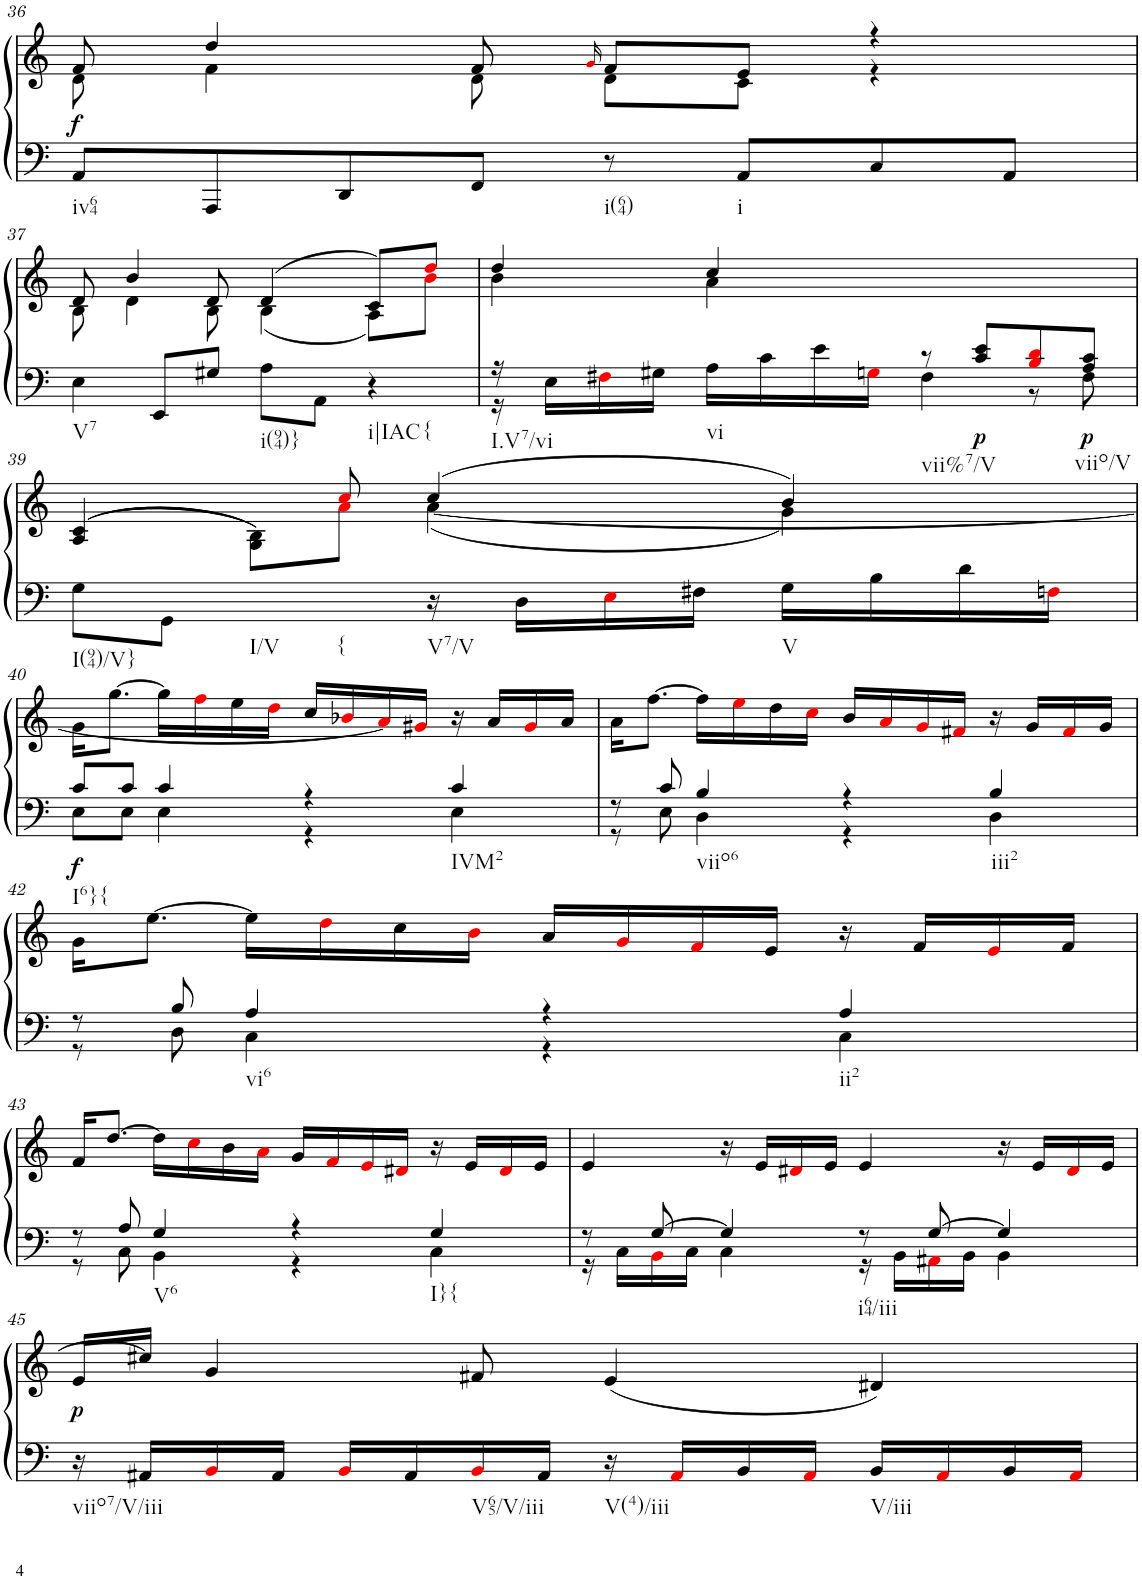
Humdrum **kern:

**kern	**kern	**dynam
*part1	*part1	*part1
*staff2	*staff1	*staff1/2
*I"unbenannt	*	*
!!LO:PB:g=z
*clefG2	*clefG2	*
*k[]	*k[]	*
*M4/4	*M4/4	*
=36	=36	=36
*	*^	*
!LO:TX:b:t=iv64	!	!	!
!	!	!	!LO:DY:b
8AA/L	8f/	8d\	f
8AAA/	4dd/	4f\	.
8DD/	.	.	.
8FF/J	8f/	8d\	.
.	16qgi/	.	.
!LO:TX:b:t=i(64)	!	!	!
8r	8f/L	8d\L	.
!LO:TX:b:t=i	!	!	!
8AA/L	8e/J	8c\J	.
8C/	4r	4r	.
8AA/J	.	.	.
!!LO:LB:g=z	!!
=37	=37	=37	=37
!LO:TX:b:t=V7	!	!	!
4E\	8d/	8B\	.
.	4b/	4d\	.
8EE/L	.	.	.
8G#X/J	8d/	8B\	.
!LO:TX:b:t=i(94)}	!	!	!
8A\L	(4d/	(4B\	.
8AA\J	.	.	.
!LO:TX:b:t=i|IAC	!	!	!
!LO:TX:b:t={	!	!	!
4r	8c/L)	8A\L)	.
.	8ddi/J	8bi\J	.
=38	=38	=38	=38
*^	*	*	*
!LO:TX:b:t=I.V7/vi	!	!	!	!
16r	16r	4dd/	4b\	.
16E\LL	4..ryy	.	.	.
16F#Xi\	.	.	.	.
16G#X\JJ	.	.	.	.
!LO:TX:b:t=vi	!	!	!	!
16A\LL	.	4cc/	4a\	.
16c\	.	.	.	.
16e\	.	.	.	.
16Gni\JJ	.	.	.	.
!LO:TX:b:t=vii%7/V	!	!	!	!
8r	4F#\	2ryy	2ryy	.
!	!	!	!	!LO:DY:b=2
8c/ 8e/L	.	.	.	p
8Bi/ 8di/	8r	.	.	.
!LO:TX:b:t=viio/V	!	!	!	!
!	!	!	!	!LO:DY:b=2
8A/ 8c/J	8F#\	.	.	p
!!LO:LB:g=z	!!
=39	=39	=39	=39	=39
!LO:TX:b:t=I(94)/V}	!	!	!	!
*v	*v	*	*	*
8G\L	((4A/ 4c/	4.ryy	.
8GG\J	.	.	.
!LO:TX:b:t=I/V	!	!	!
!LO:TX:b:t={	!	!	!
4ryy	8G\ 8B\L))	.	.
.	8ai\J	8cci/	.
!LO:TX:b:t=V7/V	!	!	!
16r	(4cc/	([4a\	.
16D\LL	.	.	.
16Ei\	.	.	.
16F#X\JJ	.	.	.
!LO:TX:b:t=V	!	!	!
16G\LL	4b/)	4g\)	.
16B\	.	.	.
16d\	.	.	.
16Fni\JJ	.	.	.
*	*v	*v	*
!!LO:LB:g=z
=40	=40	=40
*^	*	*
!LO:TX:b:t=I6}{	!	!	!
!	!	!	!LO:DY:b=2
8c/L	8E\L	16g\KL	f
.	.	[8.gg\J	.
8c/J	8E\J	.	.
4c/	4E\	16gg\LL]	.
.	.	16ffi\	.
.	.	16ee\	.
.	.	16ddi\JJ	.
4r	4r	16cc/LL	.
.	.	16b-Xi/	.
.	.	16ai/]	.
.	.	16g#Xi/JJ	.
!LO:TX:b:t=IVM2	!	!	!
4c/	4E\	16r	.
.	.	16a/LL	.
.	.	16g#i/	.
.	.	16a/JJ	.
=41	=41	=41	=41
8r	8r	16a\KL	.
.	.	[8.ff\J	.
8c/	8E\	.	.
!LO:TX:b:t=viio6	!	!	!
4B/	4D\	16ff\LL]	.
.	.	16eei\	.
.	.	16dd\	.
.	.	16cci\JJ	.
4r	4r	16b/LL	.
.	.	16ai/	.
.	.	16gi/	.
.	.	16f#Xi/JJ	.
!LO:TX:b:t=iii2	!	!	!
4B/	4D\	16r	.
.	.	16g/LL	.
.	.	16f#i/	.
.	.	16g/JJ	.
!!LO:LB:g=z
=42	=42	=42	=42
8r	8r	16g\KL	.
.	.	[8.ee\J	.
8B/	8D\	.	.
!LO:TX:b:t=vi6	!	!	!
4A/	4C\	16ee\LL]	.
.	.	16ddi\	.
.	.	16cc\	.
.	.	16bi\JJ	.
4r	4r	16a/LL	.
.	.	16gi/	.
.	.	16fi/	.
.	.	16e/JJ	.
!LO:TX:b:t=ii2	!	!	!
4A/	4C\	16r	.
.	.	16f/LL	.
.	.	16ei/	.
.	.	16f/JJ	.
!!LO:LB:g=z
=43	=43	=43	=43
8r	8r	16f/KL	.
.	.	[8.dd/J	.
8A/	8C\	.	.
!LO:TX:b:t=V6	!	!	!
4G/	4BB\	16dd\LL]	.
.	.	16cci\	.
.	.	16b\	.
.	.	16ai\JJ	.
4r	4r	16g/LL	.
.	.	16fi/	.
.	.	16ei/	.
.	.	16d#Xi/JJ	.
!LO:TX:b:t=I}{	!	!	!
4G/	4C\	16r	.
.	.	16e/LL	.
.	.	16d#i/	.
.	.	16e/JJ	.
=44	=44	=44	=44
8r	16r	4e/	.
.	16C\LL	.	.
[8G/	16BBi\	.	.
.	16C\JJ	.	.
4G/]	4C\	16r	.
.	.	16e/LL	.
.	.	16d#Xi/	.
.	.	16e/JJ	.
!LO:TX:b:t=i64/iii	!	!	!
8r	16r	4e/	.
.	16BB\LL	.	.
[8G/	16AA#Xi\	.	.
.	16BB\JJ	.	.
4G/]	4BB\	16r	.
.	.	16e/LL	.
.	.	16d#i/	.
.	.	16e/JJ	.
*v	*v	*	*
!!LO:LB:g=z
=45	=45	=45
!LO:TX:b:t=viio7/V/iii	!	!
!	!	!LO:DY:b
16r	16e/LL	p
16AA#X/LL	16cc#X/JJ]	.
16BBi/	4g/	.
16AA#/JJ	.	.
16BBi/LL	.	.
16AA#/	.	.
!LO:TX:b:t=V65/V/iii	!	!
16BBi/	8f#X/	.
16AA#/JJ	.	.
!LO:TX:b:t=V(4)/iii	!	!
16r	(4e/	.
16AA#i/LL	.	.
16BB/	.	.
16AA#i/JJ	.	.
!LO:TX:b:t=V/iii	!	!
16BB/LL	4d#X/)	.
16AA#i/	.	.
16BB/	.	.
16AA#i/JJ	.	.
=	=	=
*-	*-	*-
